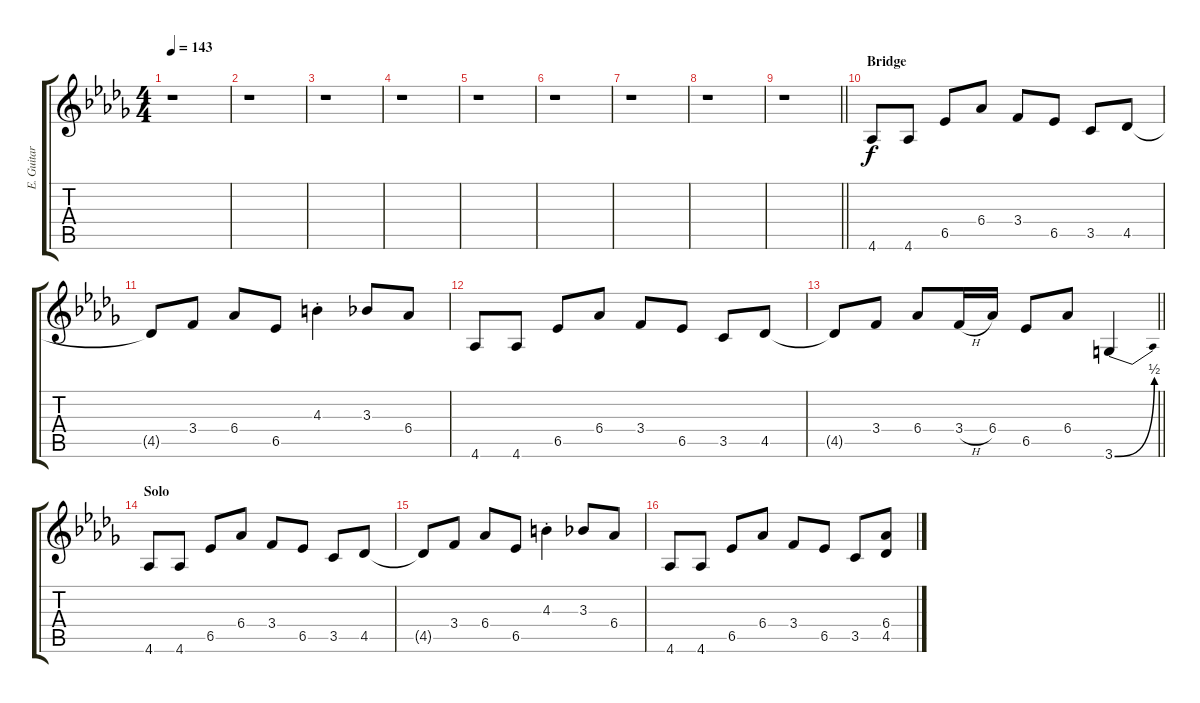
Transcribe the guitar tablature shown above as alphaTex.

\track ("E. Guitar III" "E. Guitar ") {instrument overdrivenguitar}
\staff {score tabs}
\tuning (E4 B3 G3 D3 A2 E2) {hide}
\ts (4 4)
\tempo 143
\clef g2
\ks db
r.1{dy f} |
r.1 |
r.1 |
r.1 |
r.1 |
r.1 |
r.1 |
r.1 |
\barLineRight lightlight
r.1 |
\section ("" "Bridge")
4.6.8 4.6.8 6.5.8 6.4.8 3.4.8 6.5.8 3.5.8 4.5.8 |
4.5{t}.8 3.4.8 6.4.8 6.5.8 4.3{st}.4 3.3.8 6.4.8 |
4.6.8 4.6.8 6.5.8 6.4.8 3.4.8 6.5.8 3.5.8 4.5.8 |
\barLineRight lightlight
4.5{t}.8 3.4.8 6.4.8 3.4{h}.16 6.4.16 6.5.8 6.4.8 3.6{be (bend 0 0 60 2)}.4 |
\section ("" "Solo")
4.6.8 4.6.8 6.5.8 6.4.8 3.4.8 6.5.8 3.5.8 4.5.8 |
4.5{t}.8 3.4.8 6.4.8 6.5.8 4.3{st}.4 3.3.8 6.4.8 |
4.6.8 4.6.8 6.5.8 6.4.8 3.4.8 6.5.8 3.5.8 (6.4 4.5).8
